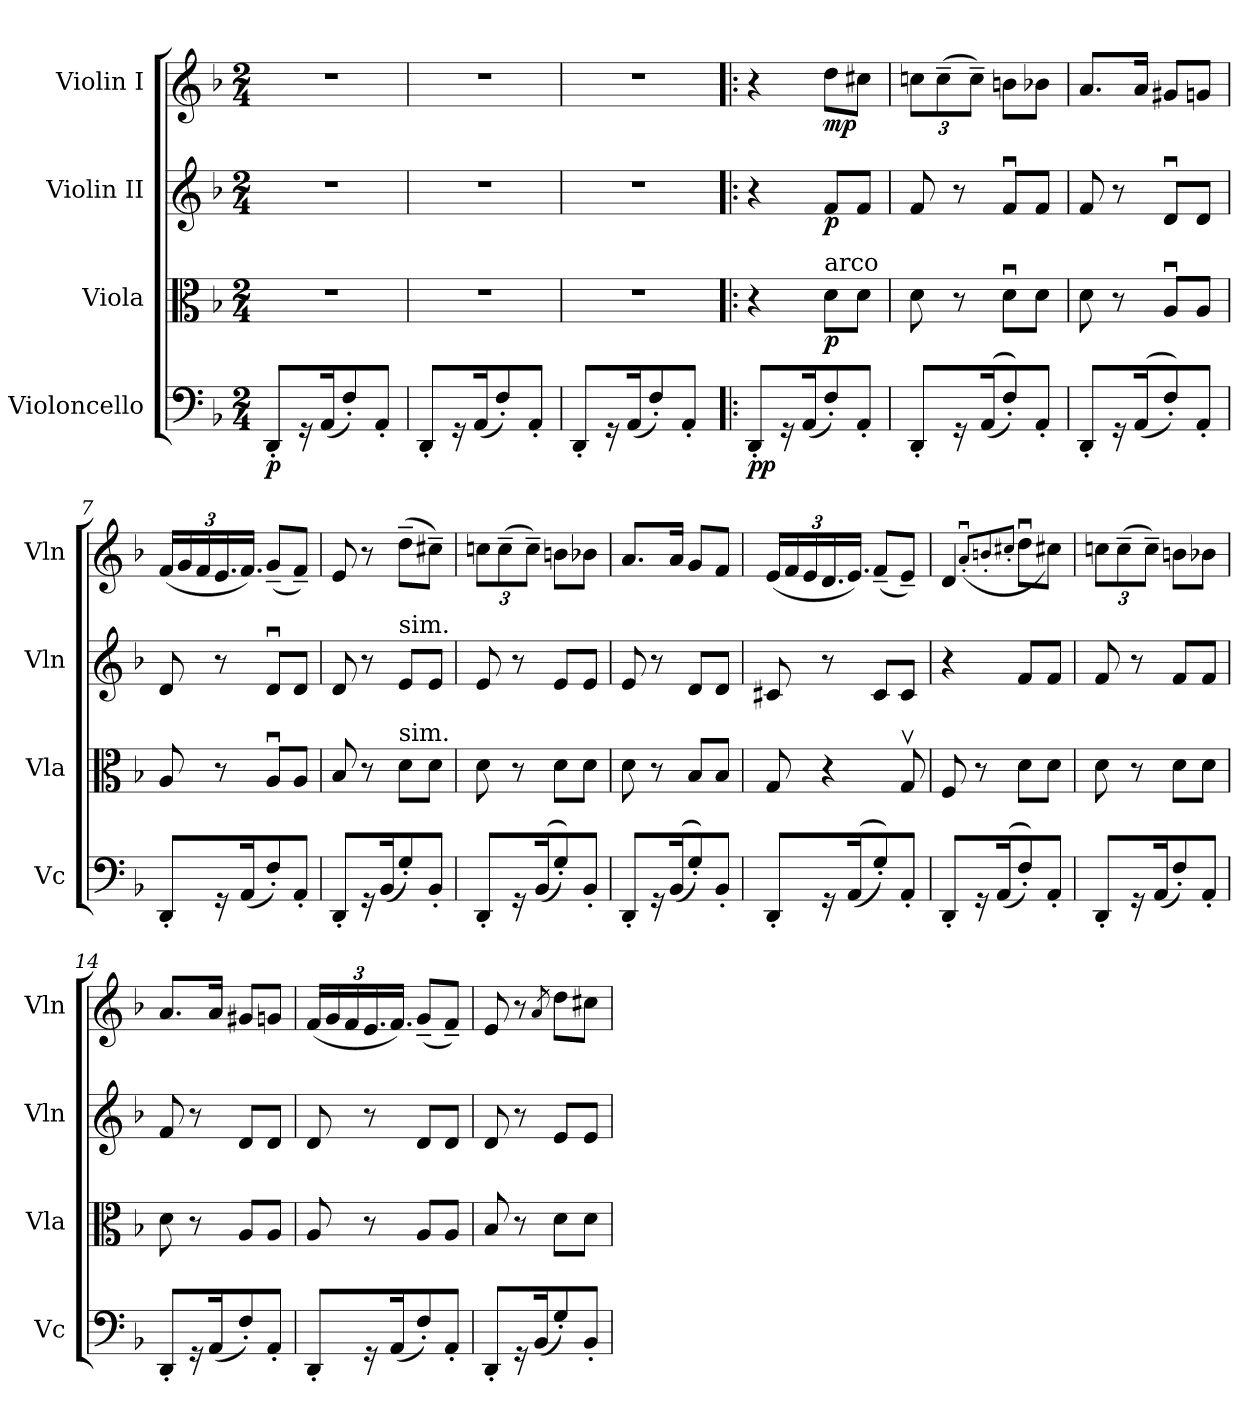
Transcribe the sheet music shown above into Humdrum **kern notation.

**kern	**dynam	**kern	**dynam	**kern	**dynam	**kern	**dynam
*part4	*part4	*part3	*part3	*part2	*part2	*part1	*part1
*staff4	*staff4	*staff3	*staff3	*staff2	*staff2	*staff1	*staff1
*I"Violoncello	*	*I"Viola	*	*I"Violin II	*	*I"Violin I	*
*I'Vc	*	*I'Vla	*	*I'Vln	*	*I'Vln	*
*clefF4	*	*clefC3	*	*clefG2	*	*clefG2	*
*k[b-]	*	*k[b-]	*	*k[b-]	*	*k[b-]	*
*M2/4	*	*M2/4	*	*M2/4	*	*M2/4	*
*MM64	*	*MM64	*	*MM64	*	*MM64	*
=1	=1	=1	=1	=1	=1	=1	=1
!	!LO:DY:b	!	!	!	!	!	!
8DD'/L	p	2r	.	2r	.	2r	.
16r	.	.	.	.	.	.	.
(16AA/K	.	.	.	.	.	.	.
8F'/)	.	.	.	.	.	.	.
8AA'/J	.	.	.	.	.	.	.
=2	=2	=2	=2	=2	=2	=2	=2
8DD'/L	.	2r	.	2r	.	2r	.
16r	.	.	.	.	.	.	.
(16AA/K	.	.	.	.	.	.	.
8F'/)	.	.	.	.	.	.	.
8AA'/J	.	.	.	.	.	.	.
=3	=3	=3	=3	=3	=3	=3	=3
8DD'/L	.	2r	.	2r	.	2r	.
16r	.	.	.	.	.	.	.
(16AA/K	.	.	.	.	.	.	.
8F'/)	.	.	.	.	.	.	.
8AA'/J	.	.	.	.	.	.	.
!!LO:LB:g=z
=4!|:	=4!|:	=4!|:	=4!|:	=4!|:	=4!|:	=4!|:	=4!|:
!	!LO:DY:b	!	!	!	!	!	!
8DD'/L	pp	4r	.	4r	.	4r	.
16r	.	.	.	.	.	.	.
(16AA/K	.	.	.	.	.	.	.
!	!	!LO:TX:a:t=arco	!	!	!	!	!
!	!	!	!LO:DY:b	!	!LO:DY:b	!	!LO:DY:b
8F'/)	.	8d\L	p	8f/L	p	8dd\L	mp
8AA'/J	.	8d\J	.	8f/J	.	8cc#X\J	.
=5	=5	=5	=5	=5	=5	=5	=5
*	*	*	*	*	*	*Xbrackettup	*
8DD'/L	.	8d\	.	8f/	.	12ccni\L	.
.	.	.	.	.	.	(12cc~\	.
16r	.	8r	.	8r	.	.	.
.	.	.	.	.	.	12cc~\J)	.
((16AA/K	.	.	.	.	.	.	.
8F'/))	.	8du\L	.	8fu/L	.	8bn\L	.
8AA'/J	.	8d\J	.	8f/J	.	8b-X\J	.
=6	=6	=6	=6	=6	=6	=6	=6
8DD'/L	.	8d\	.	8f/	.	8.a/L	.
16r	.	8r	.	8r	.	.	.
((16AA/K	.	.	.	.	.	16a/Jk	.
8F'/))	.	8Au/L	.	8du/L	.	8g#X/L	.
8AA'/J	.	8A/J	.	8d/J	.	8gn/J	.
=7	=7	=7	=7	=7	=7	=7	=7
8DD'/L	.	8A/	.	8d/	.	(24f/LL	.
.	.	.	.	.	.	24g/	.
.	.	.	.	.	.	24f/	.
16r	.	8r	.	8r	.	24.e/	.
(16AA/K	.	.	.	.	.	24.f/JJ)	.
8F'/)	.	8Au/L	.	8du/L	.	(8g~/L	.
8AA'/J	.	8A/J	.	8d/J	.	8f~/J)	.
!!LO:LB:g=z
=8	=8	=8	=8	=8	=8	=8	=8
8DD'/L	.	8B-/	.	8d/	.	8e/	.
16r	.	8r	.	8r	.	8r	.
(16BB-/K	.	.	.	.	.	.	.
!	!	!	!	!LO:TX:a:t=sim.	!	!	!
!	!	!LO:TX:a:t=sim.	!	!	!	!	!
8G'/)	.	8d\L	.	8e/L	.	(8dd~\L	.
8BB-'/J	.	8d\J	.	8e/J	.	8cc#X~\J)	.
=9	=9	=9	=9	=9	=9	=9	=9
8DD'/L	.	8d\	.	8e/	.	12ccni\L	.
.	.	.	.	.	.	(12cc~\	.
16r	.	8r	.	8r	.	.	.
.	.	.	.	.	.	12cc~\J)	.
((16BB-/K	.	.	.	.	.	.	.
8G'/))	.	8d\L	.	8e/L	.	8bn\L	.
8BB-'/J	.	8d\J	.	8e/J	.	8b-X\J	.
=10	=10	=10	=10	=10	=10	=10	=10
8DD'/L	.	8d\	.	8e/	.	8.a/L	.
16r	.	8r	.	8r	.	.	.
((16BB-/K	.	.	.	.	.	16a/Jk	.
8G'/))	.	8B-/L	.	8d/L	.	8g/L	.
8BB-'/J	.	8B-/J	.	8d/J	.	8f/J	.
=11	=11	=11	=11	=11	=11	=11	=11
8DD'/L	.	8G/	.	8c#X/	.	(24e/LL	.
.	.	.	.	.	.	24f/	.
.	.	.	.	.	.	24e/	.
16r	.	4r	.	8r	.	24.d/	.
((16AA/K	.	.	.	.	.	24.e/JJ)	.
8G'/))	.	.	.	8c#/L	.	(8f~/L	.
8AA'/J	.	8Gv/	.	8c#/J	.	8e~/J)	.
!!LO:PB:g=z
=12	=12	=12	=12	=12	=12	=12	=12
8DD'/L	.	8F/	.	4r	.	4d/	.
16r	.	8r	.	.	.	.	.
((16AA/K	.	.	.	.	.	.	.
.	.	.	.	.	.	(8qau'/L	.
.	.	.	.	.	.	8qbn'/	.
.	.	.	.	.	.	8qcc#X'/J	.
8F'/))	.	8d\L	.	8f/L	.	8ddu\L	.
8AA'/J	.	8d\J	.	8f/J	.	8cc#\J)	.
=13	=13	=13	=13	=13	=13	=13	=13
8DD'/L	.	8d\	.	8f/	.	12ccni\L	.
.	.	.	.	.	.	(12cc~\	.
16r	.	8r	.	8r	.	.	.
.	.	.	.	.	.	12cc~\J)	.
(16AA/K	.	.	.	.	.	.	.
8F'/)	.	8d\L	.	8f/L	.	8bn\L	.
8AA'/J	.	8d\J	.	8f/J	.	8b-X\J	.
=14	=14	=14	=14	=14	=14	=14	=14
8DD'/L	.	8d\	.	8f/	.	8.a/L	.
16r	.	8r	.	8r	.	.	.
(16AA/K	.	.	.	.	.	16a/Jk	.
8F'/)	.	8A/L	.	8d/L	.	8g#X/L	.
8AA'/J	.	8A/J	.	8d/J	.	8gn/J	.
=15	=15	=15	=15	=15	=15	=15	=15
8DD'/L	.	8A/	.	8d/	.	(24f/LL	.
.	.	.	.	.	.	24g/	.
.	.	.	.	.	.	24f/	.
16r	.	8r	.	8r	.	24.e/	.
(16AA/K	.	.	.	.	.	24.f/JJ)	.
8F'/)	.	8A/L	.	8d/L	.	(8g~/L	.
8AA'/J	.	8A/J	.	8d/J	.	8f~/J)	.
!!LO:LB:g=z
=16	=16	=16	=16	=16	=16	=16	=16
8DD'/L	.	8B-/	.	8d/	.	8e/	.
16r	.	8r	.	8r	.	8r	.
(16BB-/K	.	.	.	.	.	.	.
.	.	.	.	.	.	8qa/	.
8G'/)	.	8d\L	.	8e/L	.	8dd\L	.
8BB-'/J	.	8d\J	.	8e/J	.	8cc#X\J	.
=	=	=	=	=	=	=	=
*-	*-	*-	*-	*-	*-	*-	*-
